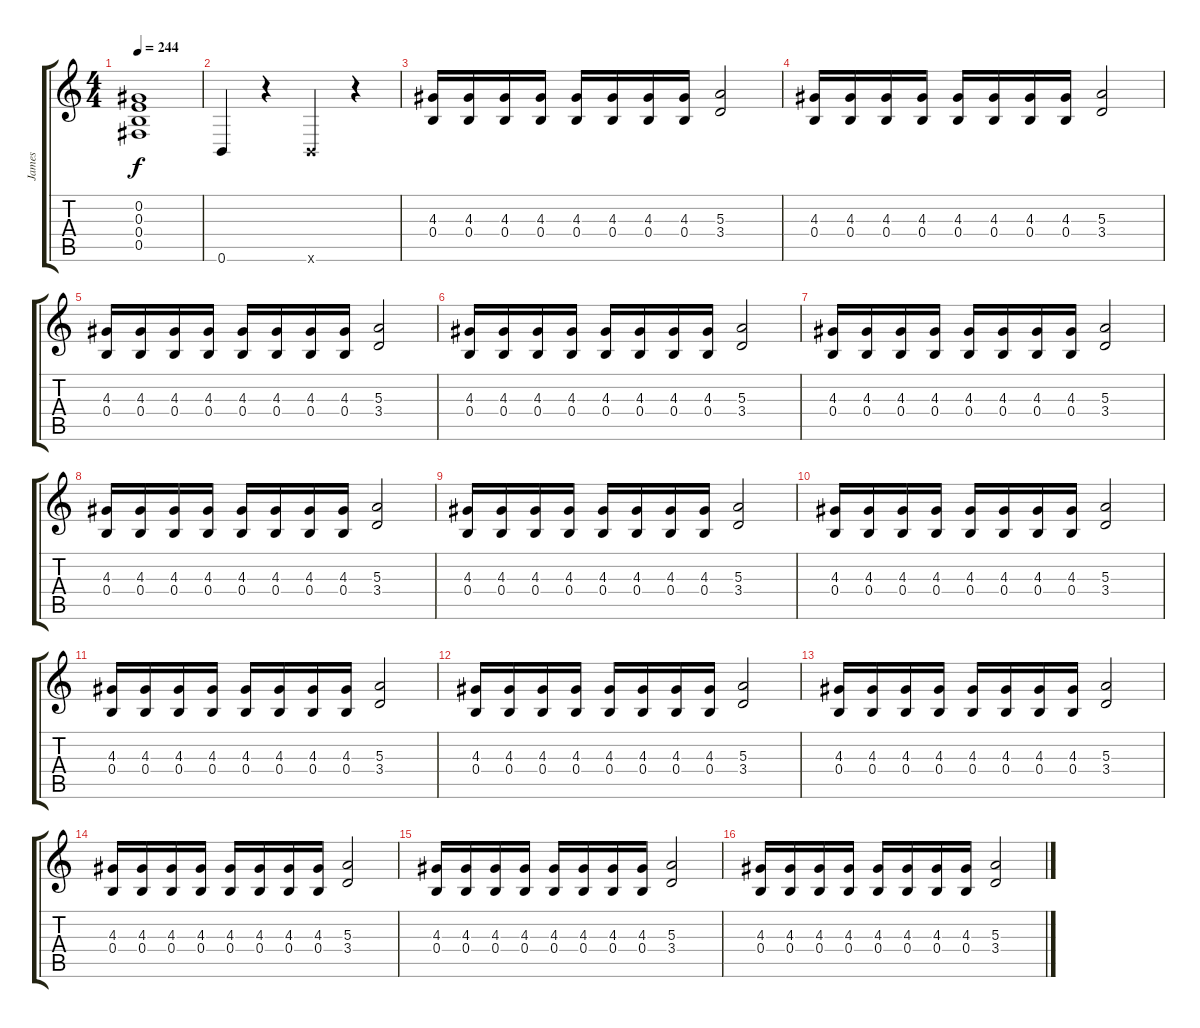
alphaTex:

\track ("James" "James") {instrument distortionguitar}
\staff {score tabs}
\tuning (Db4 Ab3 E3 B2 Gb2 B1) {hide}
\ts (4 4)
\tempo 244
\clef g2
\ks c
(0.2 0.3 0.4 0.5).1{dy f instrument distortionguitar} |
0.6.4 r.4 0.6{x}.4 r.4 |
(4.3 0.4).16 (4.3 0.4).16 (4.3 0.4).16 (4.3 0.4).16 (4.3 0.4).16 (4.3 0.4).16 (4.3 0.4).16 (4.3 0.4).16 (5.3 3.4).2 |
(4.3 0.4).16 (4.3 0.4).16 (4.3 0.4).16 (4.3 0.4).16 (4.3 0.4).16 (4.3 0.4).16 (4.3 0.4).16 (4.3 0.4).16 (5.3 3.4).2 |
(4.3 0.4).16 (4.3 0.4).16 (4.3 0.4).16 (4.3 0.4).16 (4.3 0.4).16 (4.3 0.4).16 (4.3 0.4).16 (4.3 0.4).16 (5.3 3.4).2 |
(4.3 0.4).16 (4.3 0.4).16 (4.3 0.4).16 (4.3 0.4).16 (4.3 0.4).16 (4.3 0.4).16 (4.3 0.4).16 (4.3 0.4).16 (5.3 3.4).2 |
(4.3 0.4).16 (4.3 0.4).16 (4.3 0.4).16 (4.3 0.4).16 (4.3 0.4).16 (4.3 0.4).16 (4.3 0.4).16 (4.3 0.4).16 (5.3 3.4).2 |
(4.3 0.4).16 (4.3 0.4).16 (4.3 0.4).16 (4.3 0.4).16 (4.3 0.4).16 (4.3 0.4).16 (4.3 0.4).16 (4.3 0.4).16 (5.3 3.4).2 |
(4.3 0.4).16 (4.3 0.4).16 (4.3 0.4).16 (4.3 0.4).16 (4.3 0.4).16 (4.3 0.4).16 (4.3 0.4).16 (4.3 0.4).16 (5.3 3.4).2 |
(4.3 0.4).16 (4.3 0.4).16 (4.3 0.4).16 (4.3 0.4).16 (4.3 0.4).16 (4.3 0.4).16 (4.3 0.4).16 (4.3 0.4).16 (5.3 3.4).2 |
(4.3 0.4).16 (4.3 0.4).16 (4.3 0.4).16 (4.3 0.4).16 (4.3 0.4).16 (4.3 0.4).16 (4.3 0.4).16 (4.3 0.4).16 (5.3 3.4).2 |
(4.3 0.4).16 (4.3 0.4).16 (4.3 0.4).16 (4.3 0.4).16 (4.3 0.4).16 (4.3 0.4).16 (4.3 0.4).16 (4.3 0.4).16 (5.3 3.4).2 |
(4.3 0.4).16 (4.3 0.4).16 (4.3 0.4).16 (4.3 0.4).16 (4.3 0.4).16 (4.3 0.4).16 (4.3 0.4).16 (4.3 0.4).16 (5.3 3.4).2 |
(4.3 0.4).16 (4.3 0.4).16 (4.3 0.4).16 (4.3 0.4).16 (4.3 0.4).16 (4.3 0.4).16 (4.3 0.4).16 (4.3 0.4).16 (5.3 3.4).2 |
(4.3 0.4).16 (4.3 0.4).16 (4.3 0.4).16 (4.3 0.4).16 (4.3 0.4).16 (4.3 0.4).16 (4.3 0.4).16 (4.3 0.4).16 (5.3 3.4).2 |
(4.3 0.4).16 (4.3 0.4).16 (4.3 0.4).16 (4.3 0.4).16 (4.3 0.4).16 (4.3 0.4).16 (4.3 0.4).16 (4.3 0.4).16 (5.3 3.4).2
